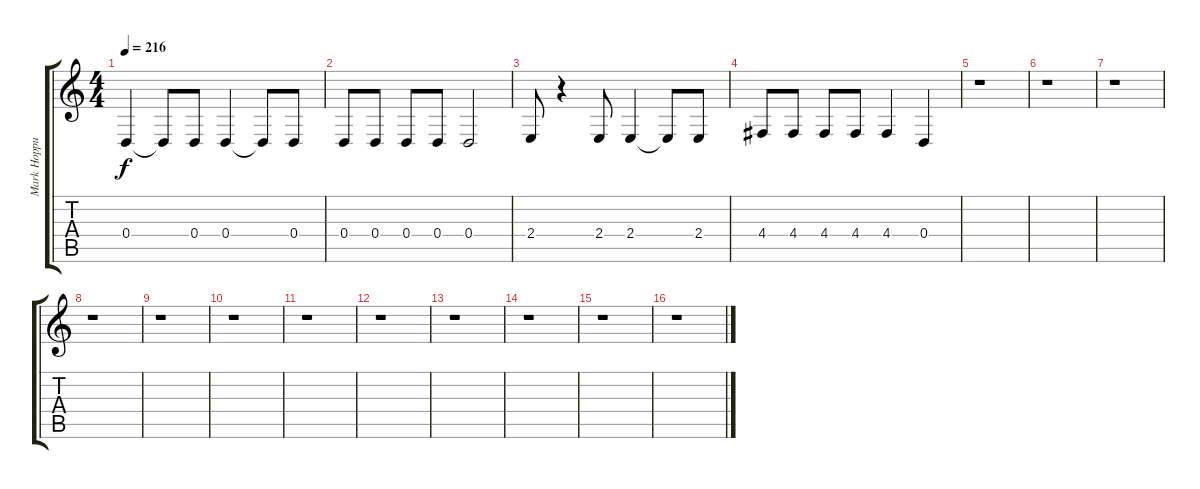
\track ("Mark Hoppus (Vocals)" "Mark Hoppu") {instrument lead2sawtooth}
\staff {score tabs}
\tuning (E4 B3 G3 D3 A2 E2) {hide}
\ts (4 4)
\tempo 216
\clef g2
\ks c
0.4.4{dy f} 0.4{t}.8 0.4.8 0.4.4 0.4{t}.8 0.4.8 |
0.4.8 0.4.8 0.4.8 0.4.8 0.4.2 |
2.4.8 r.4 2.4.8 2.4.4 2.4{t}.8 2.4.8 |
4.4.8 4.4.8 4.4.8 4.4.8 4.4.4 0.4.4 |
r.1 |
r.1 |
r.1 |
r.1 |
r.1 |
r.1 |
r.1 |
r.1 |
r.1 |
r.1 |
r.1 |
r.1
